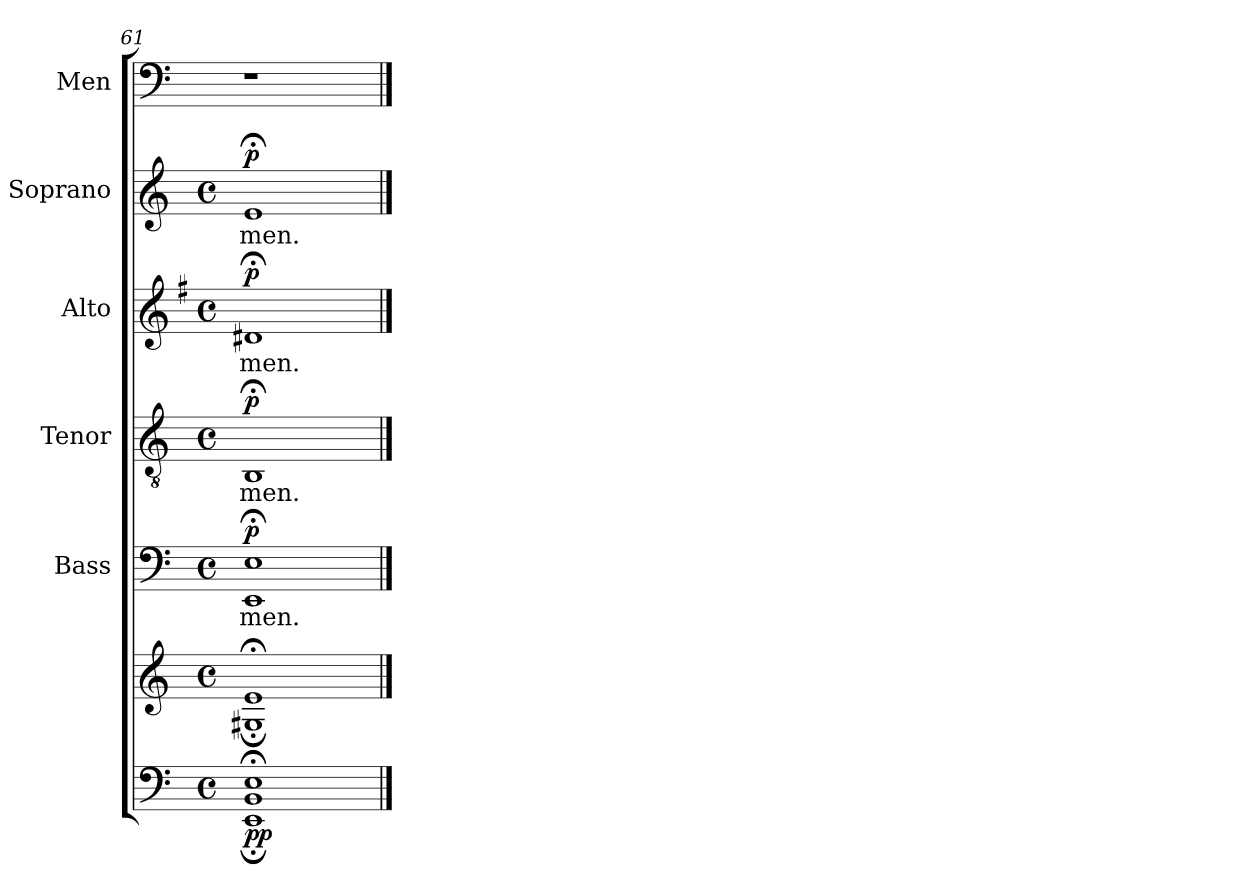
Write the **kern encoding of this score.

**kern	**kern	**dynam	**kern	**text	**dynam	**kern	**text	**dynam	**kern	**text	**dynam	**kern	**text	**dynam	**kern
*part6	*part6	*part6	*part5	*part5	*part5	*part4	*part4	*part4	*part3	*part3	*part3	*part2	*part2	*part2	*part1
*staff7	*staff6	*staff6/7	*staff5	*staff5	*staff5	*staff4	*staff4	*staff4	*staff3	*staff3	*staff3	*staff2	*staff2	*staff2	*staff1
*	*	*	*I"Bass	*	*	*I"Tenor	*	*	*I"Alto	*	*	*I"Soprano	*	*	*I"Men
*	*	*	*I'B	*	*	*I'T	*	*	*I'A	*	*	*I'S	*	*	*
*clefF4	*clefG2	*	*clefF4	*	*	*clefGv2	*	*	*clefG2	*	*	*clefG2	*	*	*clefF4
*	*	*	*	*	*	*	*	*	*ITrd4c7	*	*	*	*	*	*
*k[]	*k[]	*	*k[]	*	*	*k[]	*	*	*k[]	*	*	*k[]	*	*	*k[]
*C:	*C:	*	*C:	*	*	*C:	*	*	*C:	*	*	*C:	*	*	*C:
*M4/4	*M4/4	*	*M4/4	*	*	*M4/4	*	*	*M4/4	*	*	*M4/4	*	*	*
*met(c)	*met(c)	*	*met(c)	*	*	*met(c)	*	*	*met(c)	*	*	*met(c)	*	*	*
=61	=61	=61	=61	=61	=61	=61	=61	=61	=61	=61	=61	=61	=61	=61	=61
*^	*^	*	*	*	*	*	*	*	*	*	*	*	*	*	*
!	!	!	!	!LO:DY:b=2	!	!LO:LY:b	!	!	!LO:LY:b	!	!	!LO:LY:b	!	!	!LO:LY:b	!	!
!	!	!	!	!LO:DY:n=1:b	!	!	!LO:DY:a	!	!	!LO:DY:a	!	!	!LO:DY:a	!	!	!LO:DY:a	!
1BB;<!	1EE!; 1E!;	1e;<!	1G#X;!	p p	1EE;< 1E;<	-men.	p	1BB;<	-men.	p	1G#X;<	-men.	p	1e;<	-men.	p	1r
4ryy	4ryy	4ryy	4ryy	.	4ryy	.	.	4ryy	.	.	4ryy	.	.	4ryy	.	.	4ryy
*v	*v	*	*	*	*	*	*	*	*	*	*	*	*	*	*	*	*
*	*v	*v	*	*	*	*	*	*	*	*	*	*	*	*	*	*
==	==	==	==	==	==	==	==	==	==	==	==	==	==	==	==
*-	*-	*-	*-	*-	*-	*-	*-	*-	*-	*-	*-	*-	*-	*-	*-
